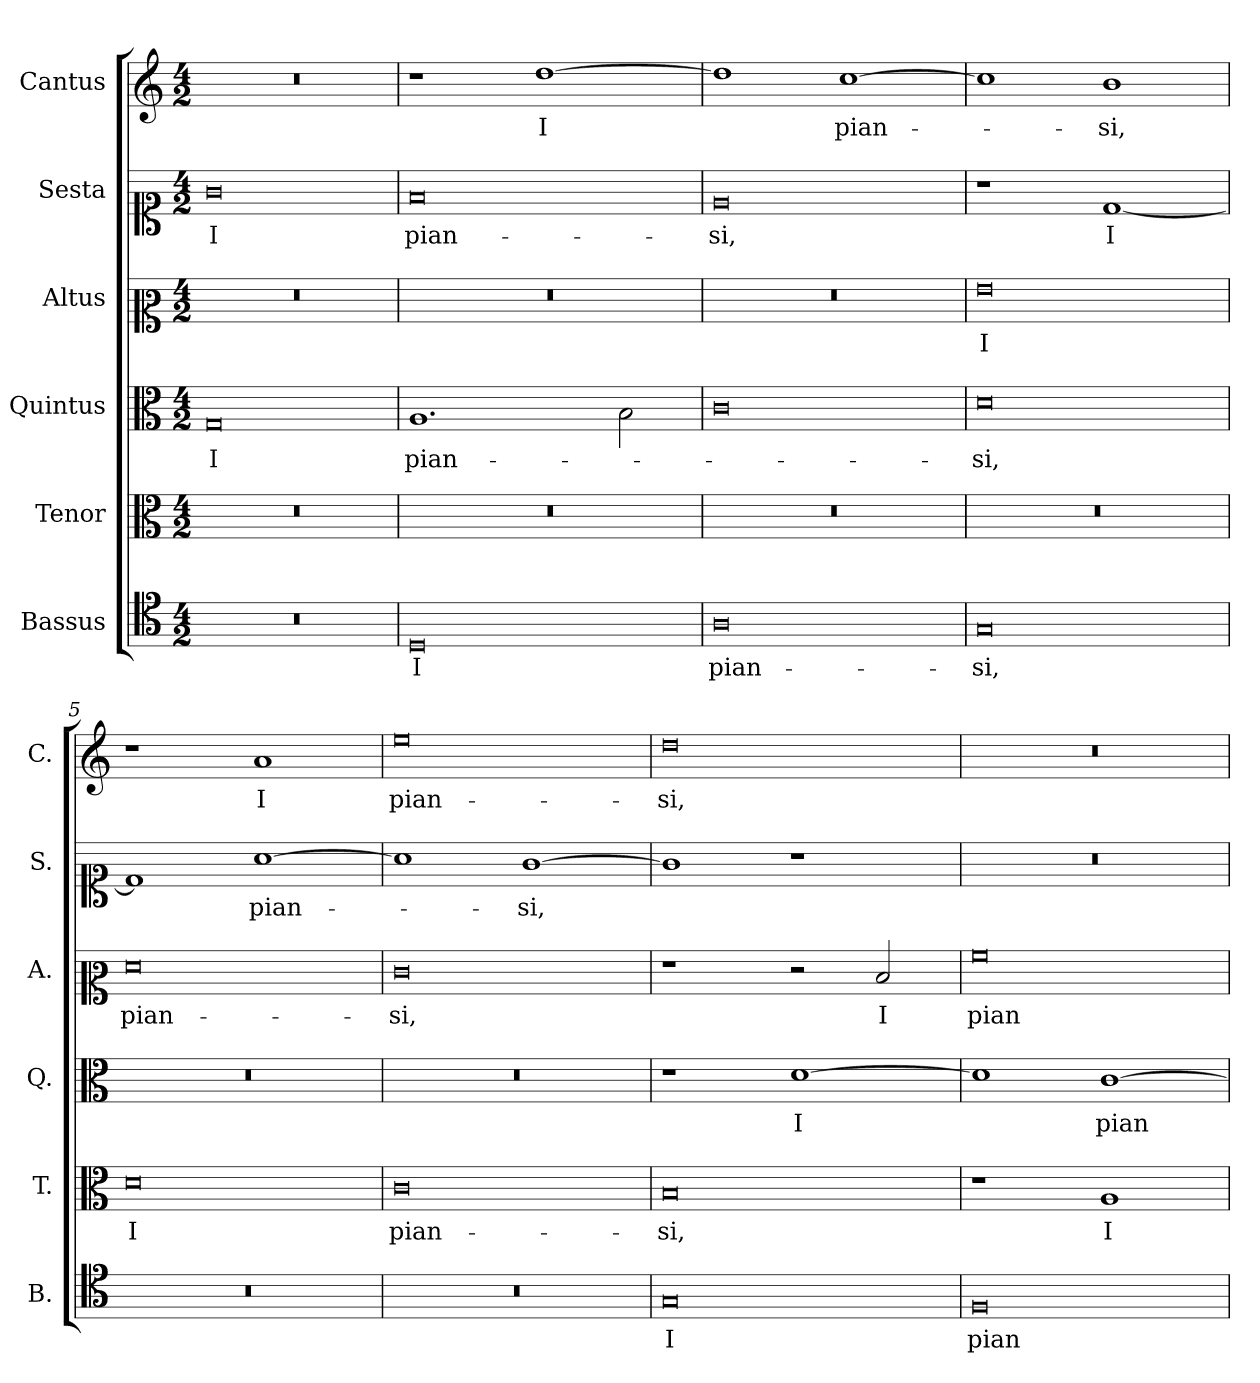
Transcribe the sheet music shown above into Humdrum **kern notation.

**kern	**text	**kern	**text	**kern	**text	**kern	**text	**kern	**text	**kern	**text
*part6	*part6	*part5	*part5	*part4	*part4	*part3	*part3	*part2	*part2	*part1	*part1
*staff6	*staff6	*staff5	*staff5	*staff4	*staff4	*staff3	*staff3	*staff2	*staff2	*staff1	*staff1
*I"Bassus	*	*I"Tenor	*	*I"Quintus	*	*I"Altus	*	*I"Sesta	*	*I"Cantus	*
*I'B.	*	*I'T.	*	*I'Q.	*	*I'A.	*	*I'S.	*	*I'C.	*
*clefC4	*	*clefC3	*	*clefC3	*	*clefC2	*	*clefC1	*	*clefG2	*
*k[]	*	*k[]	*	*k[]	*	*k[]	*	*k[]	*	*k[]	*
*M4/2	*	*M4/2	*	*M4/2	*	*M4/2	*	*M4/2	*	*M4/2	*
=1	=1	=1	=1	=1	=1	=1	=1	=1	=1	=1	=1
0r	.	0r	.	0G	-I	0r	.	0g	-I	0r	.
=2	=2	=2	=2	=2	=2	=2	=2	=2	=2	=2	=2
0D	I	0r	.	1.A	pian-	0r	.	0f	pian-	1r	.
.	.	.	.	.	.	.	.	.	.	[1dd	I
.	.	.	.	2B\	.	.	.	.	.	.	.
=3	=3	=3	=3	=3	=3	=3	=3	=3	=3	=3	=3
0A	pian-	0r	.	0c	.	0r	.	0e	-si,	1dd]	.
.	.	.	.	.	.	.	.	.	.	[1cc	pian-
=4	=4	=4	=4	=4	=4	=4	=4	=4	=4	=4	=4
0G	-si,	0r	.	0d	-si,	0g	-I	1r	.	1cc]	.
.	.	.	.	.	.	.	.	[1d	I	1b	-si,
=5	=5	=5	=5	=5	=5	=5	=5	=5	=5	=5	=5
0r	.	0d	I	0r	.	0f	pian-	1d]	.	1r	.
.	.	.	.	.	.	.	.	[1a	pian-	1a	I
=6	=6	=6	=6	=6	=6	=6	=6	=6	=6	=6	=6
0r	.	0c	pian-	0r	.	0e	-si,	1a]	.	0ee	pian-
.	.	.	.	.	.	.	.	[1g	-si,	.	.
=7	=7	=7	=7	=7	=7	=7	=7	=7	=7	=7	=7
0G	I	0B	-si,	1r	.	1r	.	1g]	.	0dd	-si,
.	.	.	.	[1d	I	2r	.	1r	.	.	.
.	.	.	.	.	.	2d/	I	.	.	.	.
=8	=8	=8	=8	=8	=8	=8	=8	=8	=8	=8	=8
0F	pian-	1r	.	1d]	.	0a	pian-	0r	.	0r	.
.	.	1A	I	[1c	pian-	.	.	.	.	.	.
=	=	=	=	=	=	=	=	=	=	=	=
*-	*-	*-	*-	*-	*-	*-	*-	*-	*-	*-	*-
